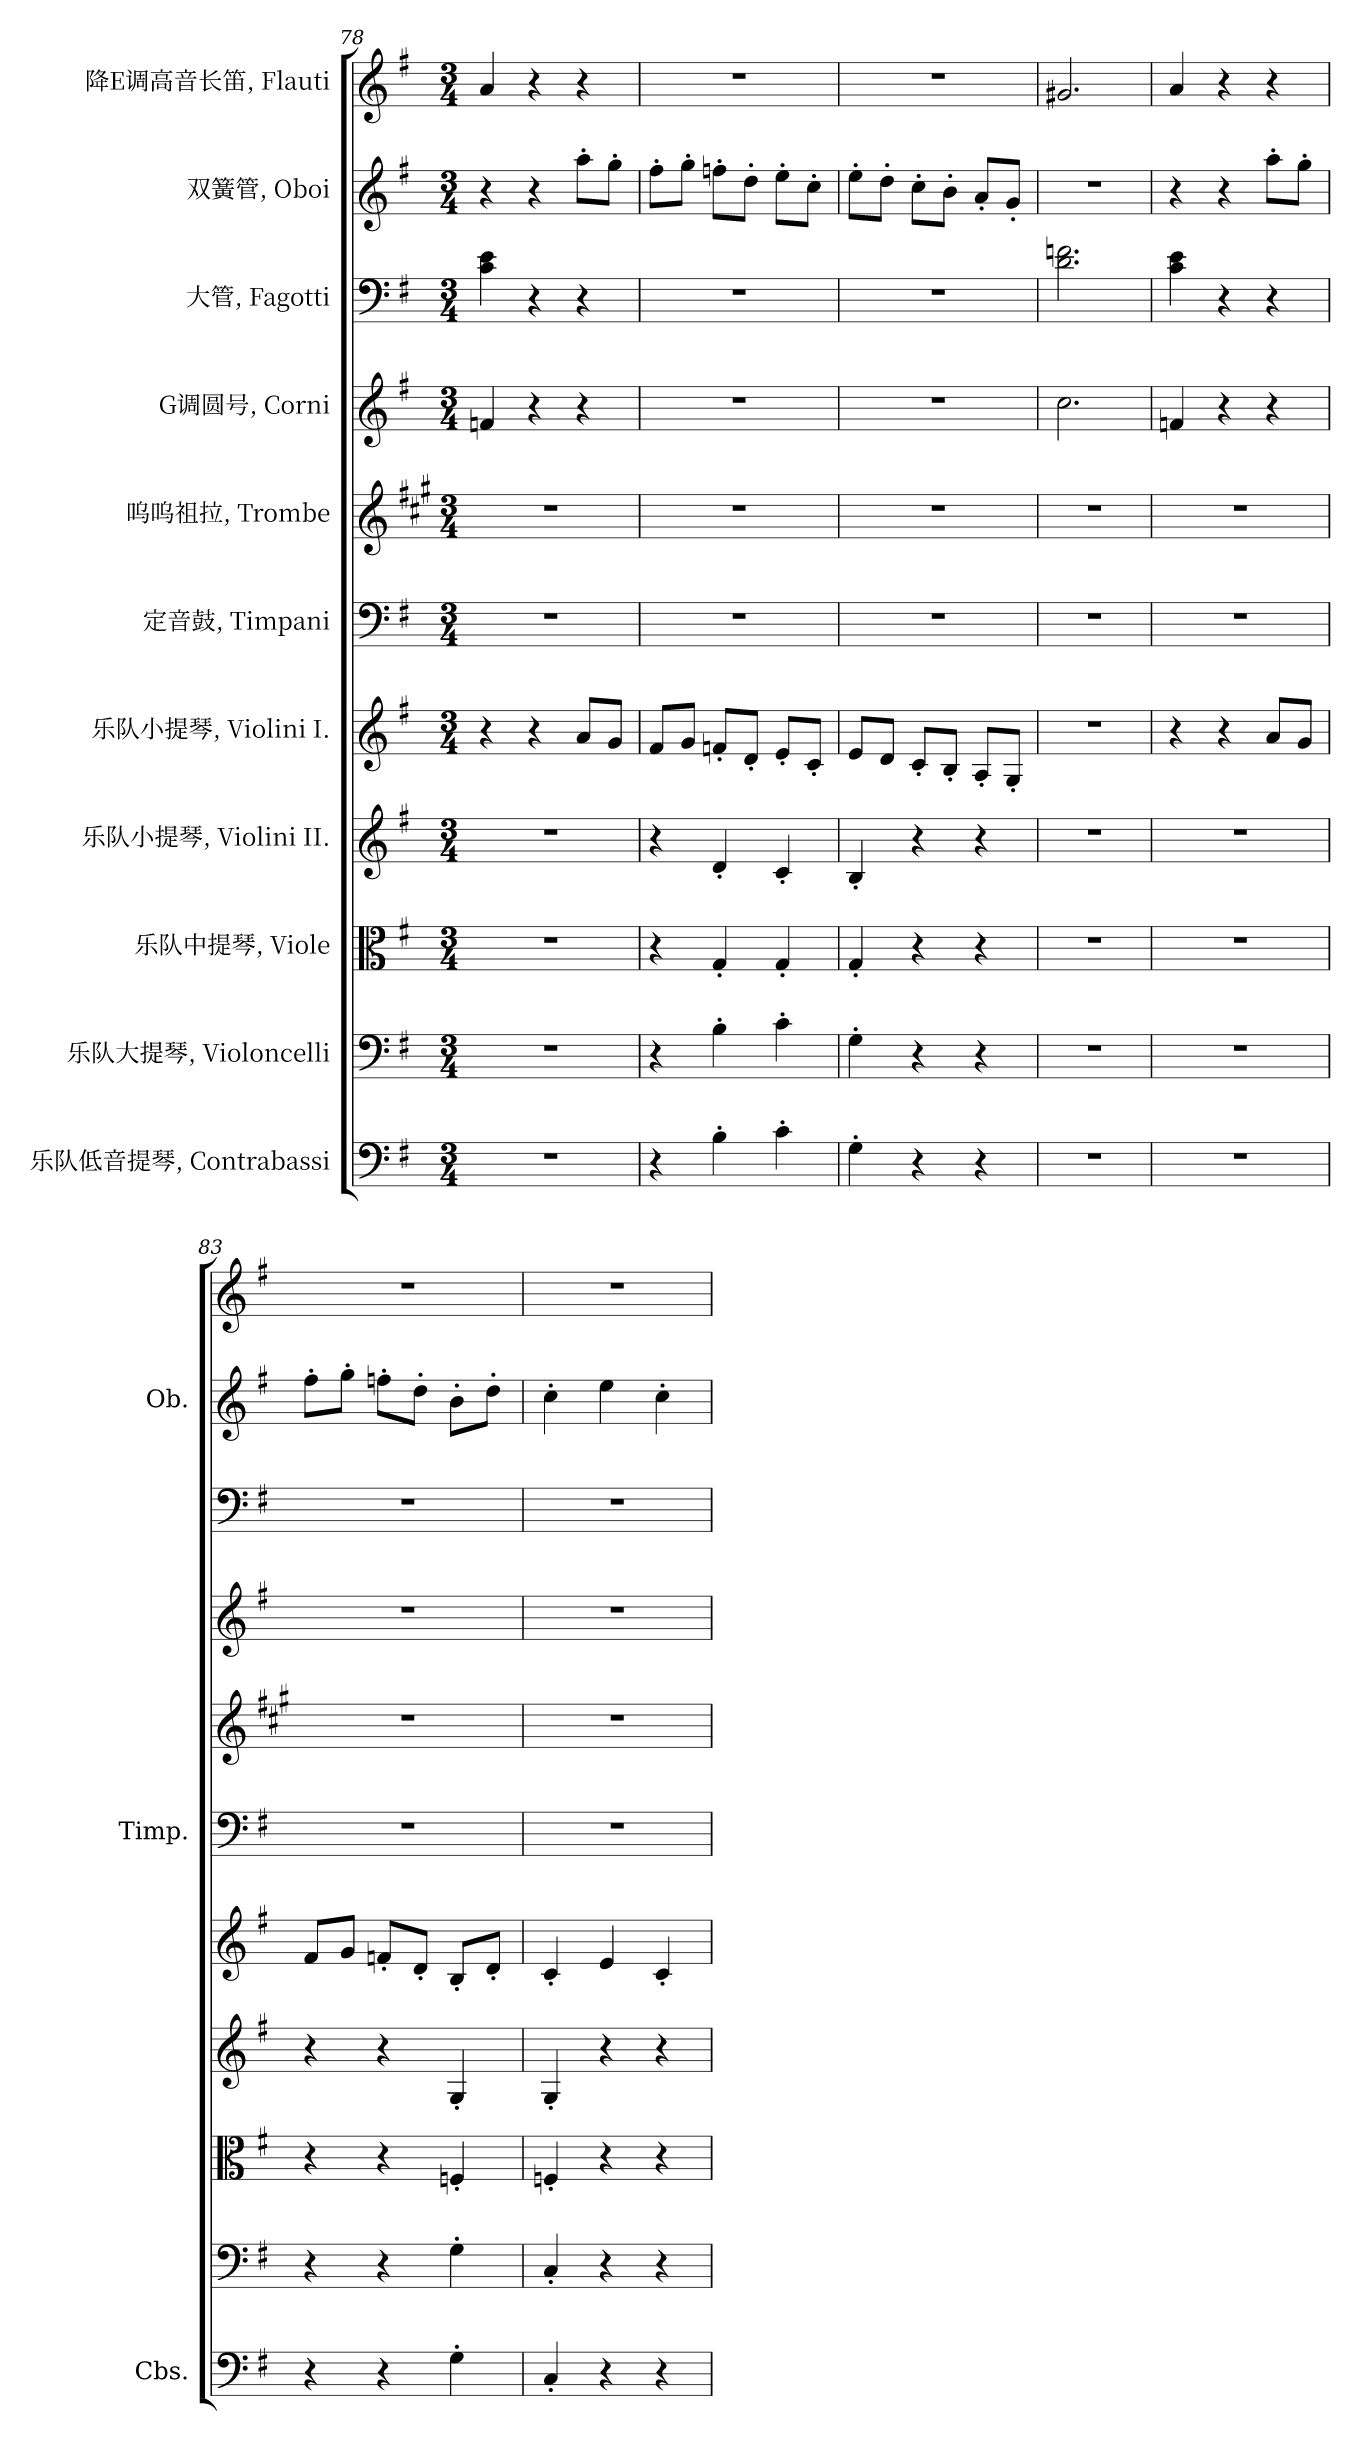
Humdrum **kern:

**kern	**kern	**kern	**kern	**kern	**kern	**kern	**kern	**kern	**kern	**kern
*part11	*part10	*part9	*part8	*part7	*part6	*part5	*part4	*part3	*part2	*part1
*staff11	*staff10	*staff9	*staff8	*staff7	*staff6	*staff5	*staff4	*staff3	*staff2	*staff1
*I"乐队低音提琴, Contrabassi	*I"乐队大提琴, Violoncelli	*I"乐队中提琴, Viole	*I"乐队小提琴, Violini II.	*I"乐队小提琴, Violini I.	*I"定音鼓, Timpani	*I"呜呜祖拉, Trombe	*I"G调圆号, Corni	*I"大管, Fagotti	*I"双簧管, Oboi	*I"降E调高音长笛, Flauti
*I'Cbs.	*	*	*	*	*I'Timp.	*	*	*	*I'Ob.	*
*clefF4	*clefF4	*clefC3	*clefG2	*clefG2	*clefF4	*clefG2	*clefG2	*clefF4	*clefG2	*clefG2
*ITrd7c12	*	*	*	*	*	*ITrd1c2	*ITrd3c5	*	*	*ITrd-2c-3
*k[f#]	*k[f#]	*k[f#]	*k[f#]	*k[f#]	*k[f#]	*k[f#]	*k[f#c#]	*k[f#]	*k[f#]	*k[b-e-]
*M3/4	*M3/4	*M3/4	*M3/4	*M3/4	*M3/4	*M3/4	*M3/4	*M3/4	*M3/4	*M3/4
=78	=78	=78	=78	=78	=78	=78	=78	=78	=78	=78
2.r	2.r	2.r	2.r	4r	2.r	2.r	4cn/	4c\ 4e\	4r	4cc/
.	.	.	.	4r	.	.	4r	4r	4r	4r
.	.	.	.	8a/L	.	.	4r	4r	8aa'\L	4r
.	.	.	.	8g/J	.	.	.	.	8gg'\J	.
=79	=79	=79	=79	=79	=79	=79	=79	=79	=79	=79
4r	4r	4r	4r	8f#/L	2.r	2.r	2.r	2.r	8ff#'\L	2.r
.	.	.	.	8g/J	.	.	.	.	8gg'\J	.
4BB'\	4B'\	4G'/	4d'/	8fn'/L	.	.	.	.	8ffn'\L	.
.	.	.	.	8d'/J	.	.	.	.	8dd'\J	.
4C'\	4c'\	4G'/	4c'/	8e'/L	.	.	.	.	8ee'\L	.
.	.	.	.	8c'/J	.	.	.	.	8cc'\J	.
!!LO:PB:g=z
=80	=80	=80	=80	=80	=80	=80	=80	=80	=80	=80
4GG'\	4G'\	4G'/	4B'/	8e/L	2.r	2.r	2.r	2.r	8ee'\L	2.r
.	.	.	.	8d/J	.	.	.	.	8dd'\J	.
4r	4r	4r	4r	8c'/L	.	.	.	.	8cc'\L	.
.	.	.	.	8B'/J	.	.	.	.	8b'\J	.
4r	4r	4r	4r	8A'/L	.	.	.	.	8a'/L	.
.	.	.	.	8G'/J	.	.	.	.	8g'/J	.
=81	=81	=81	=81	=81	=81	=81	=81	=81	=81	=81
2.r	2.r	2.r	2.r	2.r	2.r	2.r	2.g\	2.d\ 2.fn\	2.r	2.bn/
=82	=82	=82	=82	=82	=82	=82	=82	=82	=82	=82
2.r	2.r	2.r	2.r	4r	2.r	2.r	4cn/	4c\ 4e\	4r	4cc/
.	.	.	.	4r	.	.	4r	4r	4r	4r
.	.	.	.	8a/L	.	.	4r	4r	8aa'\L	4r
.	.	.	.	8g/J	.	.	.	.	8gg'\J	.
=83	=83	=83	=83	=83	=83	=83	=83	=83	=83	=83
4r	4r	4r	4r	8f#/L	2.r	2.r	2.r	2.r	8ff#'\L	2.r
.	.	.	.	8g/J	.	.	.	.	8gg'\J	.
4r	4r	4r	4r	8fn'/L	.	.	.	.	8ffn'\L	.
.	.	.	.	8d'/J	.	.	.	.	8dd'\J	.
4GG'\	4G'\	4Fn'/	4G'/	8B'/L	.	.	.	.	8b'\L	.
.	.	.	.	8d'/J	.	.	.	.	8dd'\J	.
=84	=84	=84	=84	=84	=84	=84	=84	=84	=84	=84
4CC'/	4C'/	4Fn'/	4G'/	4c'/	2.r	2.r	2.r	2.r	4cc'\	2.r
4r	4r	4r	4r	4e/	.	.	.	.	4ee\	.
4r	4r	4r	4r	4c'/	.	.	.	.	4cc'\	.
=	=	=	=	=	=	=	=	=	=	=
*-	*-	*-	*-	*-	*-	*-	*-	*-	*-	*-
